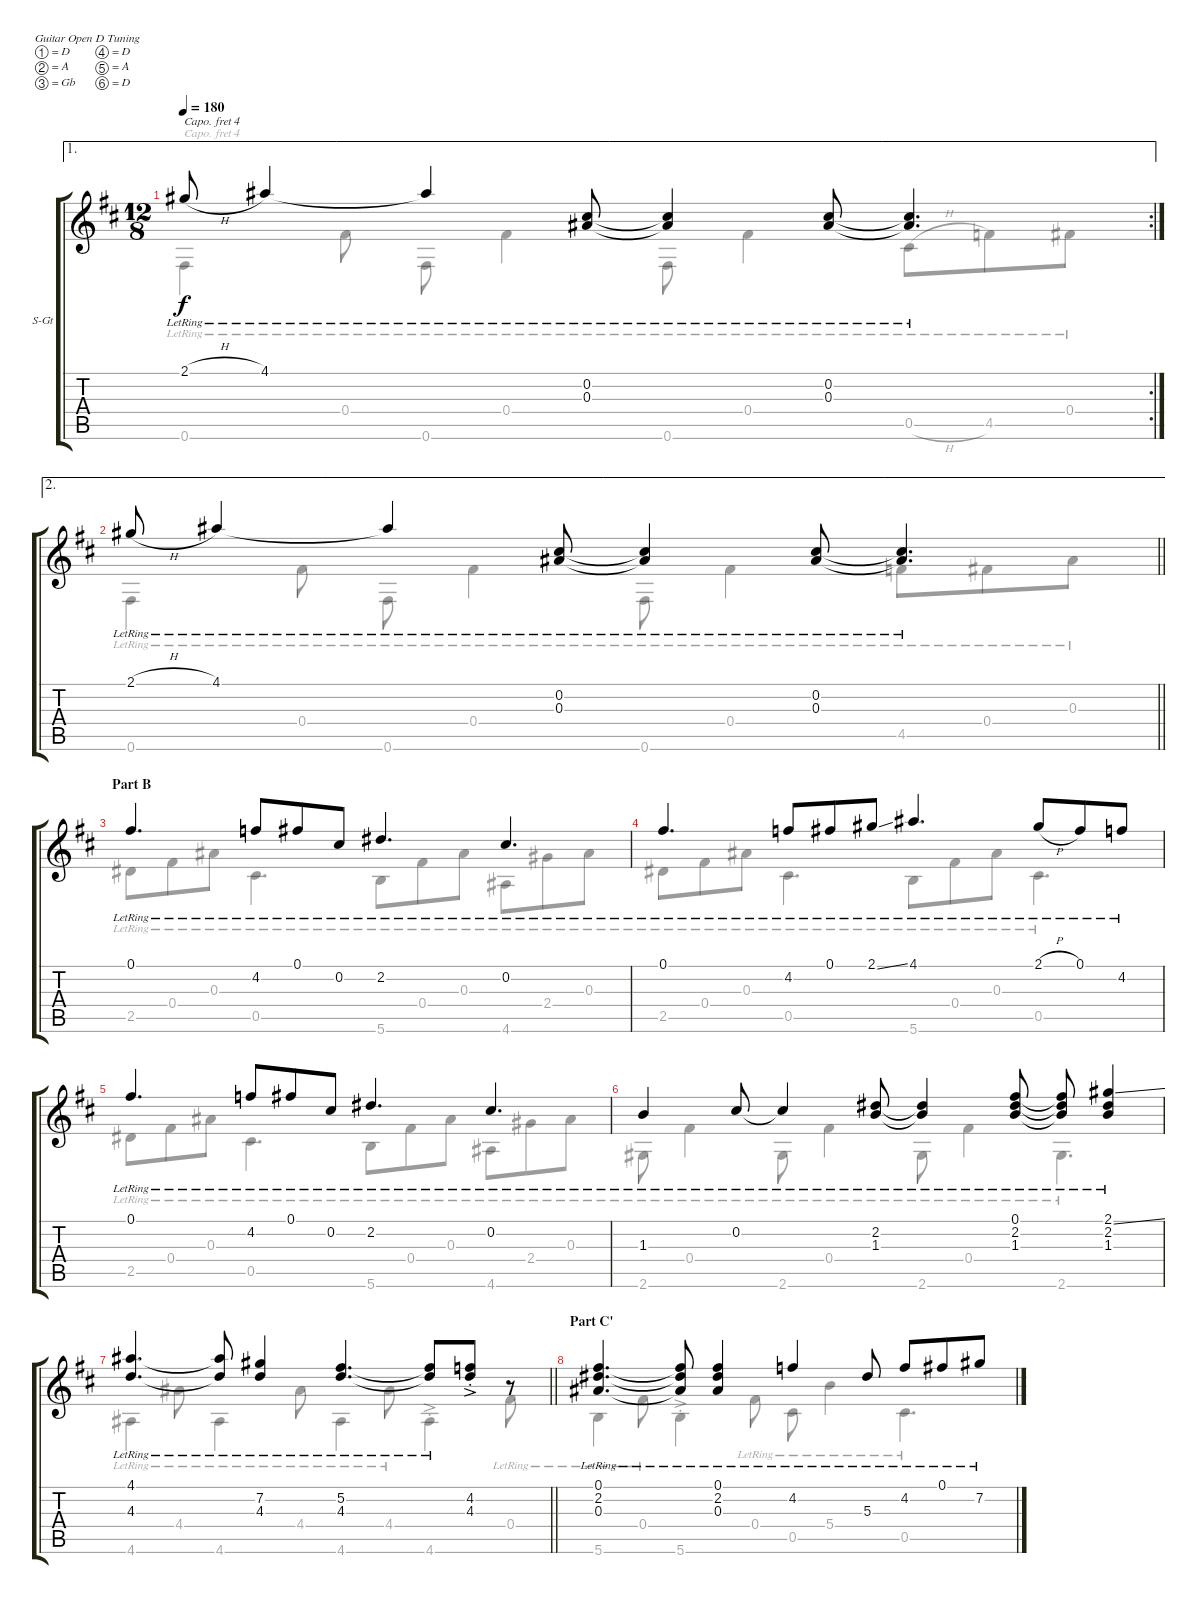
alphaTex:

\bracketExtendMode groupsimilarinstruments
\firstSystemTrackNameOrientation horizontal
\otherSystemsTrackNameOrientation horizontal
\track ("Guitar" "S-Gt") {instrument acousticguitarsteel}
\staff {score tabs}
\capo 4
\tuning (D4 A3 Gb3 D3 A2 D2)
\voice
\ae 1
\rc 2
\ts (12 8)
\tempo 180
\clef g2
\ks d
2.1{h lr}.8{dy f} 4.1{lr}.4 4.1{lr t}.4 (0.2{lr} 0.3{lr}).8 (0.2{lr t} 0.3{lr t}).4 (0.2{lr} 0.3{lr}).8 (0.2{lr t} 0.3{lr t}).4{d} |
\ae 2
\barLineRight lightlight
2.1{h lr}.8 4.1{lr}.4 4.1{lr t}.4 (0.2{lr} 0.3{lr}).8 (0.2{lr t} 0.3{lr t}).4 (0.2{lr} 0.3{lr}).8 (0.2{lr t} 0.3{lr t}).4{d} |
\section ("" "Part B")
0.1{lr}.4{d} 4.2{lr}.8 0.1{lr}.8 0.2{lr}.8 2.2{lr}.4{d} 0.2{lr}.4{d} |
0.1{lr}.4{d} 4.2{lr}.8 0.1{lr}.8 2.1{ss lr}.8 4.1{lr}.4{d} 2.1{h lr}.8 0.1{lr}.8 4.2{lr}.8 |
0.1{lr}.4{d} 4.2{lr}.8 0.1{lr}.8 0.2{lr}.8 2.2{lr}.4{d} 0.2{lr}.4{d} |
1.3{lr}.4 0.2{lr}.8 0.2{lr t}.4 (2.2{lr} 1.3{lr}).8 (2.2{lr t} 1.3{lr t}).4 (0.1{lr} 2.2{lr} 1.3{lr}).8 (0.1{lr t} 2.2{lr t} 1.3{lr t}).8 (2.1{ss lr} 2.2{lr} 1.3{lr}).4 |
\barLineRight lightlight
(4.1{lr} 4.3{lr}).4{d} (4.1{lr t} 4.3{lr t}).8 (7.2{lr} 4.3{lr}).4 (5.2{lr} 4.3{lr}).4{d} (5.2{lr t} 4.3{lr t}).8 (4.2{ac st} 4.3{ac st}).8 r.8 |
\section ("" "Part C'")
(0.1{lr} 2.2{lr} 0.3{lr}).4{d} (0.1{lr t} 2.2{lr t} 0.3{lr t}).8 (0.1{lr} 2.2{lr} 0.3{lr}).4 4.2{lr}.4 5.3{lr}.8 4.2{lr}.8 0.1{lr}.8 7.2{lr}.8
\voice
\clef g2
\ottava regular
\simile none
\ks d
0.6{lr}.4{dy f} 0.4{lr}.8 0.6{lr}.8 0.4{lr}.4 0.6{lr}.8 0.4{lr}.4 0.5{h lr}.8 4.5{lr}.8 0.4{lr}.8 |
\barLineRight lightlight
0.6{lr}.4 0.4{lr}.8 0.6{lr}.8 0.4{lr}.4 0.6{lr}.8 0.4{lr}.4 4.5{lr}.8 0.4{lr}.8 0.3{lr}.8 |
2.5{lr}.8 0.4{lr}.8 0.3{lr}.8 0.5{lr}.4{d} 5.6{lr}.8 0.4{lr}.8 0.3{lr}.8 4.6{lr}.8 2.4{lr}.8 0.3{lr}.8 |
2.5{lr}.8 0.4{lr}.8 0.3{lr}.8 0.5{lr}.4{d} 5.6{lr}.8 0.4{lr}.8 0.3{lr}.8 0.5{lr}.4{d} |
2.5{lr}.8 0.4{lr}.8 0.3{lr}.8 0.5{lr}.4{d} 5.6{lr}.8 0.4{lr}.8 0.3{lr}.8 4.6{lr}.8 2.4{lr}.8 0.3{lr}.8 |
2.6{lr}.8 0.4{lr}.4 2.6{lr}.8 0.4{lr}.4 2.6{lr}.8 0.4{lr}.4 2.6{lr}.4{d} |
\barLineRight lightlight
4.6{lr}.4 4.4{lr}.8 4.6{lr}.4 4.4{lr}.8 4.6{lr}.4 4.4{lr}.8 4.6{ac st}.4 0.4{lr}.8 |
5.6{lr}.4 0.4{lr}.8 5.6{ac st}.4 0.4{lr}.8 0.5{lr}.8 5.4{lr}.4 0.5{lr}.4{d}
